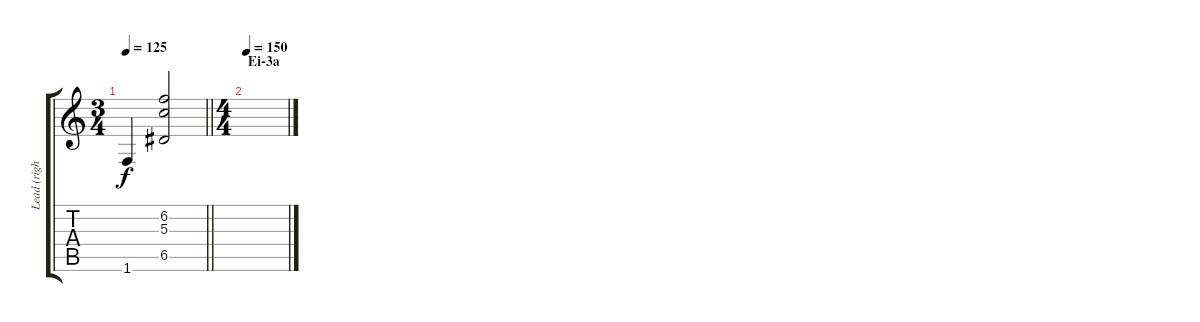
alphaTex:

\track ("Lead (right)" "Lead (righ") {instrument electricguitarjazz}
\staff {score tabs}
\tuning (E4 B3 G3 D3 A2 E2) {hide}
\ts (3 4)
\tempo 125
\clef g2
\barLineRight lightlight
\ks c
1.6.4{dy f} (6.2 5.3 6.5).2 |
\ts (4 4)
\section ("" "Ei-3a")
\tempo 150
